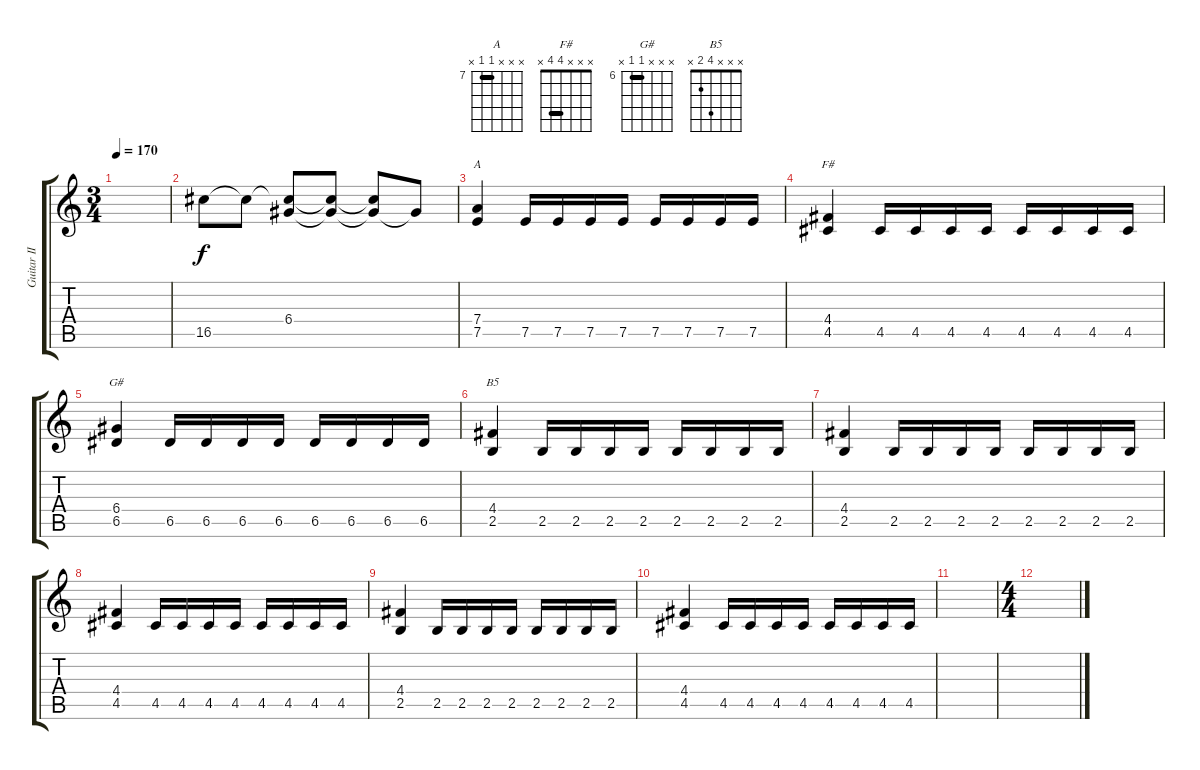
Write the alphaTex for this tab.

\track ("Guitar II" "Guitar II") {instrument distortionguitar}
\staff {score tabs}
\tuning (E4 B3 G3 D3 A2 E2) {hide}
\chord ("A" x x x 7 7 x) {firstfret 7 barre 7}
\chord ("F#" x x x 4 4 x) {barre 4}
\chord ("G#" x x x 6 6 x) {firstfret 6 barre 6}
\chord ("B5" x x x 4 2 x)
\ts (3 4)
\tempo 170
\clef g2
\ks c
|
16.5.8 16.5{t}.8 (6.4 16.5{t}).8 (6.4{t} 16.5{t}).8 (6.4{t} 16.5{t}).8 6.4{t}.8 |
(7.4 7.5).4{ch "A"} 7.5.16 7.5.16 7.5.16 7.5.16 7.5.16 7.5.16 7.5.16 7.5.16 |
(4.4 4.5).4{ch "F#"} 4.5.16 4.5.16 4.5.16 4.5.16 4.5.16 4.5.16 4.5.16 4.5.16 |
(6.4 6.5).4{ch "G#"} 6.5.16 6.5.16 6.5.16 6.5.16 6.5.16 6.5.16 6.5.16 6.5.16 |
(4.4 2.5).4{ch "B5"} 2.5.16 2.5.16 2.5.16 2.5.16 2.5.16 2.5.16 2.5.16 2.5.16 |
(4.4 2.5).4 2.5.16 2.5.16 2.5.16 2.5.16 2.5.16 2.5.16 2.5.16 2.5.16 |
(4.4 4.5).4 4.5.16 4.5.16 4.5.16 4.5.16 4.5.16 4.5.16 4.5.16 4.5.16 |
(4.4 2.5).4 2.5.16 2.5.16 2.5.16 2.5.16 2.5.16 2.5.16 2.5.16 2.5.16 |
(4.4 4.5).4 4.5.16 4.5.16 4.5.16 4.5.16 4.5.16 4.5.16 4.5.16 4.5.16 |
|
\ts (4 4)
